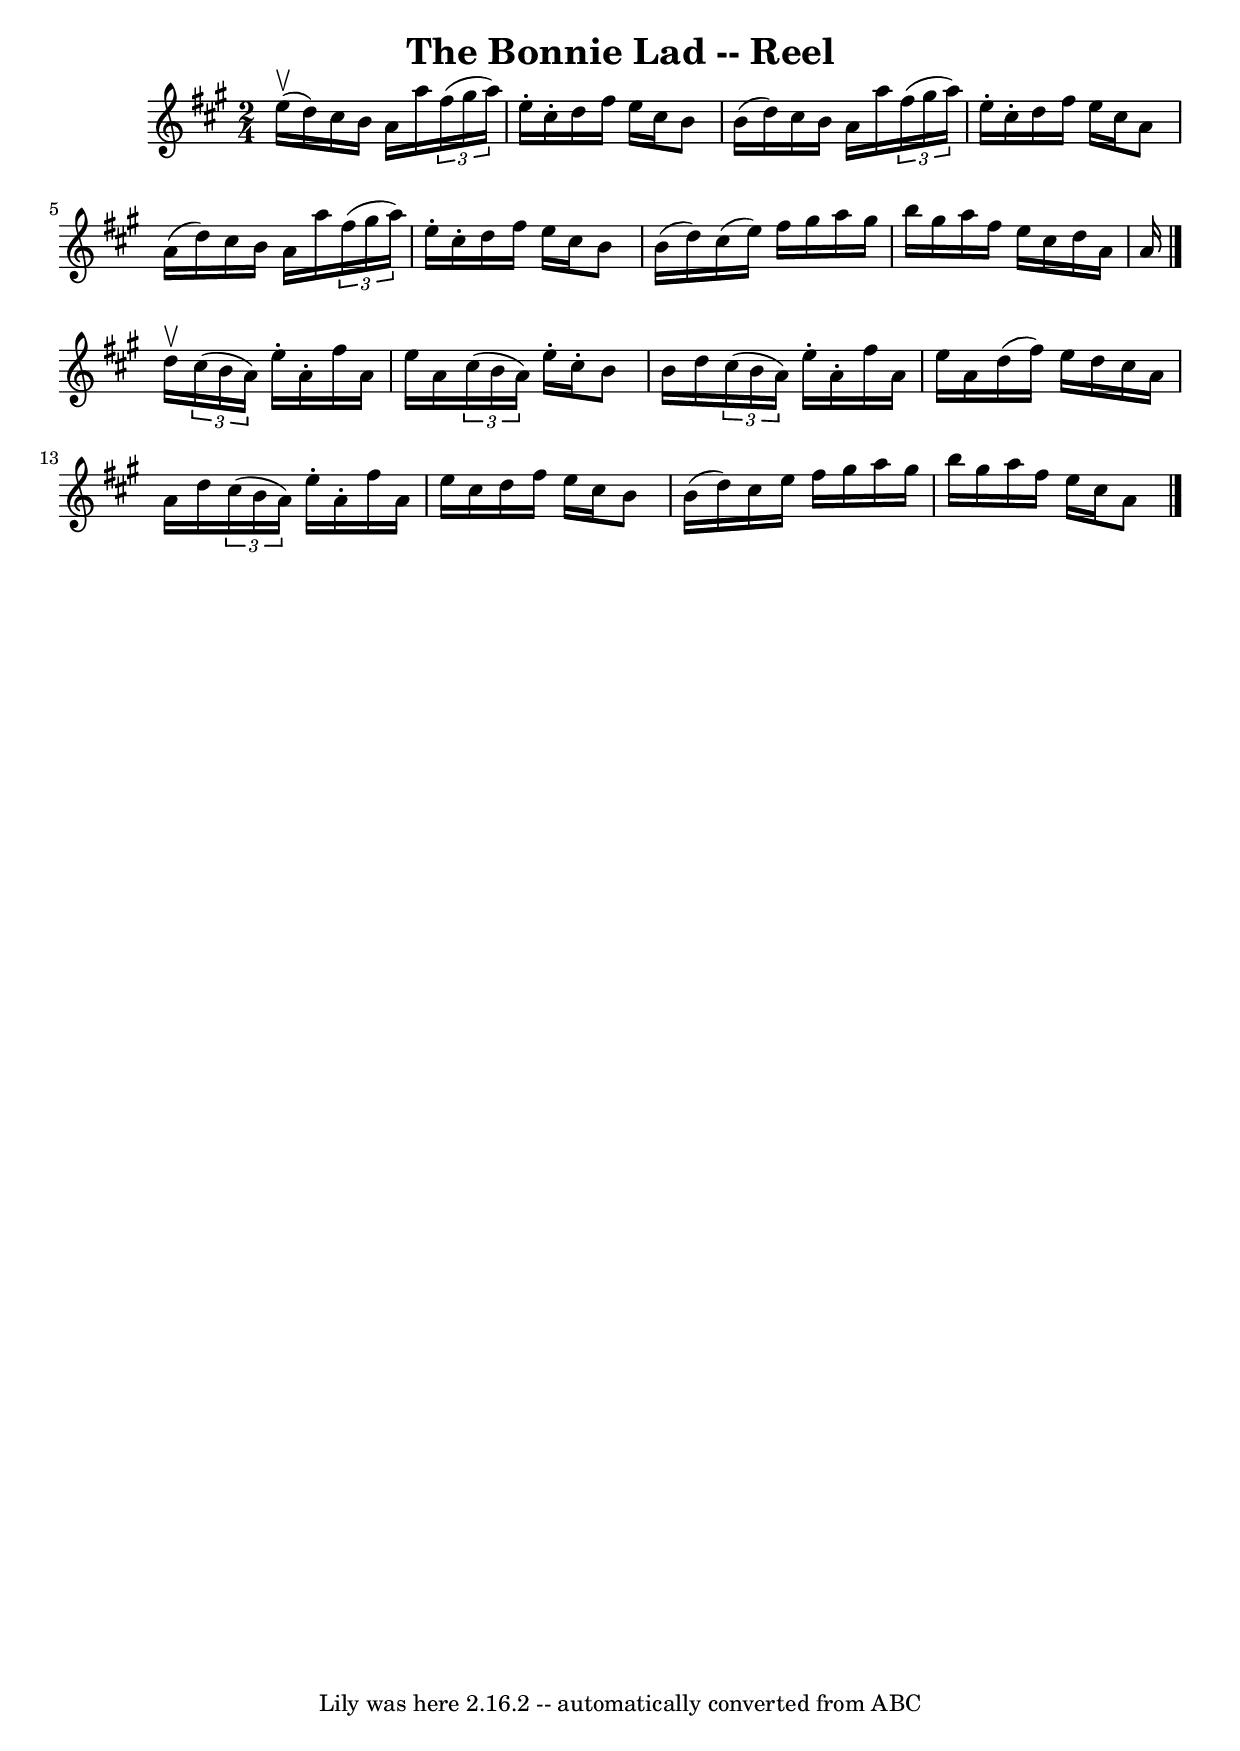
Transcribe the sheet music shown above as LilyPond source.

\version "2.16.2"
\include "Mammoth.ily"
\header {
  %% book = "Ryan's Mammoth Collection"
  crossRefNumber = "1"
  footnotes = ""
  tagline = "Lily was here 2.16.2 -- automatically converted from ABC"
  title = "The Bonnie Lad -- Reel"

}
voicedefault =  {


  \time 2/4 
  \key a \major
  e''16^\upbow(d''16) |
  cis''16 b'16 
  a'16 a''16    \times 2/3 { fis''16 (gis''16 a''16) 
			   } e''16 -. cis''16 -. |
  d''16 fis''16 e''16 cis''16 b'8 b'16 
  (d''16) |
  cis''16 b'16 a'16 a''16    \times 2/3 {   
    fis''16 (gis''16 a''16) 
  } e''16 -. cis''16 -. |
  d''16    
  fis''16 e''16 cis''16 a'8 a'16 (d''16) |
  cis''16   
  b'16 a'16 a''16    \times 2/3 { fis''16 (gis''16 a''16) 
				}   
  e''16 -. cis''16 -. |
  d''16 fis''16 e''16 cis''16 b'8    
  b'16 (d''16) |
  cis''16 (e''16) fis''16 gis''16    
  a''16 gis''16 b''16 gis''16  |
  a''16 fis''16 e''16    
  cis''16 d''16 a'16 a'16  \bar "|." d''16^\upbow |
  
  \times 2/3 { cis''16 (b'16 a'16) 
	     } e''16 -. a'16 -. fis''16    
  a'16 e''16 a'16  |
  \times 2/3 { cis''16 (b'16 a'16) 
	     } 
  e''16 -. cis''16 -. b'8 b'16 d''16  |
  \times 2/3 {   
    cis''16 (b'16 a'16) 
  } e''16 -. a'16 -. fis''16 a'16 e''16  
  a'16  |
  d''16 (fis''16) e''16 d''16 cis''16 a'16    
  a'16 d''16  |
  \times 2/3 { cis''16 (b'16 a'16) 
	     }   
  e''16 -. a'16 -. fis''16 a'16 e''16 cis''16  |
  d''16    
  fis''16 e''16 cis''16 b'8 b'16 (d''16) |
  cis''16    
  e''16 fis''16 gis''16 a''16 gis''16 b''16 gis''16  |
  
  a''16 fis''16 e''16 cis''16 a'8    \bar "|."   

}

\score{
  <<

    \context Staff="default"
    {
      \voicedefault 
      
    }

  >>
  \layout {
    
  }
  \midi {
  }

}
